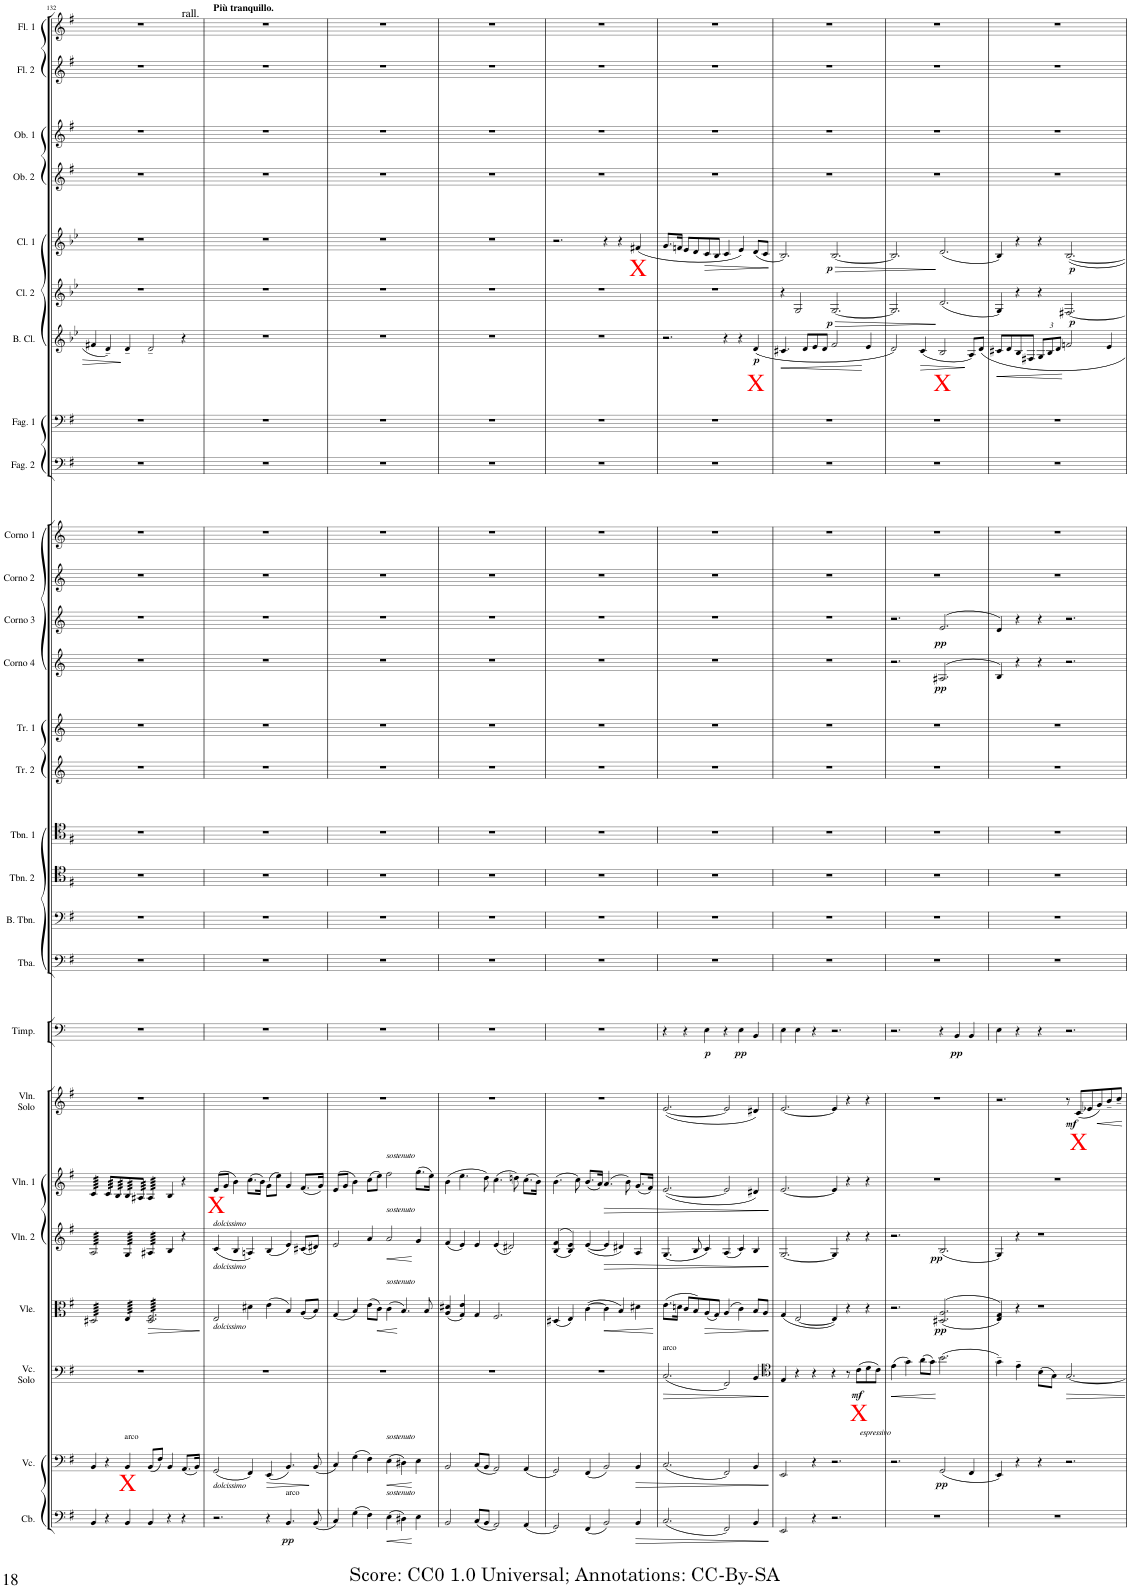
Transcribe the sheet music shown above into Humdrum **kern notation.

**kern	**dynam	**kern	**text	**dynam	**kern	**text	**dynam	**kern	**dynam	**kern	**dynam	**kern	**text	**dynam	**kern	**text	**dynam	**kern	**dynam	**kern	**kern	**kern	**kern	**kern	**kern	**kern	**dynam	**kern	**dynam	**kern	**kern	**kern	**kern	**kern	**text	**dynam	**kern	**dynam	**kern	**text	**dynam	**kern	**kern	**kern	**kern
*part27	*part27	*part26	*part26	*part26	*part25	*part25	*part25	*part24	*part24	*part23	*part23	*part22	*part22	*part22	*part21	*part21	*part21	*part20	*part20	*part19	*part18	*part17	*part16	*part15	*part14	*part13	*part13	*part12	*part12	*part11	*part10	*part9	*part8	*part7	*part7	*part7	*part6	*part6	*part5	*part5	*part5	*part4	*part3	*part2	*part1
*staff27	*staff27	*staff26	*staff26	*staff26	*staff25	*staff25	*staff25	*staff24	*staff24	*staff23	*staff23	*staff22	*staff22	*staff22	*staff21	*staff21	*staff21	*staff20	*staff20	*staff19	*staff18	*staff17	*staff16	*staff15	*staff14	*staff13	*staff13	*staff12	*staff12	*staff11	*staff10	*staff9	*staff8	*staff7	*staff7	*staff7	*staff6	*staff6	*staff5	*staff5	*staff5	*staff4	*staff3	*staff2	*staff1
*I"Contrabassi	*	*I"Violoncelli	*	*	*I"Violoncello Solo	*	*	*I"Viole	*	*I"Violini 2	*	*I"Violini 1	*	*	*I"Violino Solo	*	*	*I"Timpani	*	*I"Tuba	*I"Bass Trombone	*I"Trombone Tenore 2	*I"Trombone Tenore 1	*I"Tromba in F 2	*I"Tromba in F 1	*I"Corno in F 4	*	*I"Corno in F 3	*	*I"Corno in F 2	*I"Corno in F 1	*I"Fagotto 2	*I"Fagotto 1	*I"Bass Clarinetto in A	*	*	*I"Clarinetto in A 2	*	*I"Clarinetto in A 1	*	*	*I"Oboe 2	*I"Oboe 1	*I"Flauto 2	*I"Flauto 1
*I'Cb.	*	*I'Vc.	*	*	*I'Vc. Solo	*	*	*I'Vle.	*	*I'Vln. 2	*	*I'Vln. 1	*	*	*I'Vln. Solo	*	*	*I'Timp.	*	*I'Tba.	*I'B. Tbn.	*I'Tbn. 2	*I'Tbn. 1	*I'Tr. 2	*I'Tr. 1	*I'Corno 4	*	*I'Corno 3	*	*I'Corno 2	*I'Corno 1	*I'Fag. 2	*I'Fag. 1	*I'B. Cl.	*	*	*I'Cl. 2	*	*I'Cl. 1	*	*	*I'Ob. 2	*I'Ob. 1	*I'Fl. 2	*I'Fl. 1
!!LO:PB:g=z
*clefF4	*	*clefF4	*	*	*clefF4	*	*	*clefC3	*	*clefG2	*	*clefG2	*	*	*clefG2	*	*	*clefF4	*	*clefF4	*clefF4	*clefC4	*clefC4	*clefG2	*clefG2	*clefG2	*	*clefG2	*	*clefG2	*clefG2	*clefF4	*clefF4	*clefG2	*	*	*clefG2	*	*clefG2	*	*	*clefG2	*clefG2	*clefG2	*clefG2
*Trd7c12	*	*	*	*	*	*	*	*	*	*	*	*	*	*	*	*	*	*	*	*	*	*	*	*Trd-3c-5	*Trd-3c-5	*Trd4c7	*	*Trd4c7	*	*Trd4c7	*Trd4c7	*	*	*Trd9c15	*	*	*Trd2c3	*	*Trd2c3	*	*	*	*	*	*
*k[f#]	*	*k[f#]	*	*	*k[f#]	*	*	*k[f#]	*	*k[f#]	*	*k[f#]	*	*	*k[f#]	*	*	*k[]	*	*k[f#]	*k[f#]	*k[f#]	*k[f#]	*k[]	*k[]	*k[]	*	*k[]	*	*k[]	*k[]	*k[f#]	*k[f#]	*k[b-e-]	*	*	*k[b-e-]	*	*k[b-e-]	*	*	*k[f#]	*k[f#]	*k[f#]	*k[f#]
*M6/4	*	*M6/4	*	*	*M6/4	*	*	*M6/4	*	*M6/4	*	*M6/4	*	*	*M6/4	*	*	*M6/4	*	*M6/4	*M6/4	*M6/4	*M6/4	*M6/4	*M6/4	*M6/4	*	*M6/4	*	*M6/4	*M6/4	*M6/4	*M6/4	*M6/4	*	*	*M6/4	*	*M6/4	*	*	*M6/4	*M6/4	*M6/4	*M6/4
=132	=132	=132	=132	=132	=132	=132	=132	=132	=132	=132	=132	=132	=132	=132	=132	=132	=132	=132	=132	=132	=132	=132	=132	=132	=132	=132	=132	=132	=132	=132	=132	=132	=132	=132	=132	=132	=132	=132	=132	=132	=132	=132	=132	=132	=132
*	*	*	*	*	*	*	*	*tremolo	*	*	*	*	*	*	*	*	*	*	*	*	*	*	*	*	*	*	*	*	*	*	*	*	*	*	*	*	*	*	*	*	*	*	*	*	*
*	*	*	*	*	*	*	*	*	*	*tremolo	*	*	*	*	*	*	*	*	*	*	*	*	*	*	*	*	*	*	*	*	*	*	*	*	*	*	*	*	*	*	*	*	*	*	*
*	*	*	*	*	*	*	*	*	*	*	*	*tremolo	*	*	*	*	*	*	*	*	*	*	*	*	*	*	*	*	*	*	*	*	*	*	*	*	*	*	*	*	*	*	*	*	*
4BB/	.	4BB/	.	.	1.r	.	.	64D#X/LLLL	.	64A/LLLL	.	64c/LLLL	.	.	1.r	.	.	1.r	.	1.r	1.r	1.r	1.r	1.r	1.r	1.r	.	1.r	.	1.r	1.r	1.r	1.r	4f#X/	.	.	1.r	.	1.r	.	.	1.r	1.r	1.r	1.r
.	.	.	.	.	.	.	.	64D#X/	.	64A/	.	64c/	.	.	.	.	.	.	.	.	.	.	.	.	.	.	.	.	.	.	.	.	.	.	.	.	.	.	.	.	.	.	.	.	.
.	.	.	.	.	.	.	.	64D#X/	.	64A/	.	64c/	.	.	.	.	.	.	.	.	.	.	.	.	.	.	.	.	.	.	.	.	.	.	.	.	.	.	.	.	.	.	.	.	.
.	.	.	.	.	.	.	.	64D#X/	.	64A/	.	64c/	.	.	.	.	.	.	.	.	.	.	.	.	.	.	.	.	.	.	.	.	.	.	.	.	.	.	.	.	.	.	.	.	.
.	.	.	.	.	.	.	.	64D#X/	.	64A/	.	64c/	.	.	.	.	.	.	.	.	.	.	.	.	.	.	.	.	.	.	.	.	.	.	.	.	.	.	.	.	.	.	.	.	.
.	.	.	.	.	.	.	.	64D#X/	.	64A/	.	64c/	.	.	.	.	.	.	.	.	.	.	.	.	.	.	.	.	.	.	.	.	.	.	.	.	.	.	.	.	.	.	.	.	.
.	.	.	.	.	.	.	.	64D#X/	.	64A/	.	64c/	.	.	.	.	.	.	.	.	.	.	.	.	.	.	.	.	.	.	.	.	.	.	.	.	.	.	.	.	.	.	.	.	.
.	.	.	.	.	.	.	.	64D#X/	.	64A/	.	64c/	.	.	.	.	.	.	.	.	.	.	.	.	.	.	.	.	.	.	.	.	.	.	.	.	.	.	.	.	.	.	.	.	.
.	.	.	.	.	.	.	.	64D#X/	.	64A/	.	64c/	.	.	.	.	.	.	.	.	.	.	.	.	.	.	.	.	.	.	.	.	.	.	.	.	.	.	.	.	.	.	.	.	.
.	.	.	.	.	.	.	.	64D#X/	.	64A/	.	64c/	.	.	.	.	.	.	.	.	.	.	.	.	.	.	.	.	.	.	.	.	.	.	.	.	.	.	.	.	.	.	.	.	.
.	.	.	.	.	.	.	.	64D#X/	.	64A/	.	64c/	.	.	.	.	.	.	.	.	.	.	.	.	.	.	.	.	.	.	.	.	.	.	.	.	.	.	.	.	.	.	.	.	.
.	.	.	.	.	.	.	.	64D#X/	.	64A/	.	64c/	.	.	.	.	.	.	.	.	.	.	.	.	.	.	.	.	.	.	.	.	.	.	.	.	.	.	.	.	.	.	.	.	.
.	.	.	.	.	.	.	.	64D#X/	.	64A/	.	64c/	.	.	.	.	.	.	.	.	.	.	.	.	.	.	.	.	.	.	.	.	.	.	.	.	.	.	.	.	.	.	.	.	.
.	.	.	.	.	.	.	.	64D#X/	.	64A/	.	64c/	.	.	.	.	.	.	.	.	.	.	.	.	.	.	.	.	.	.	.	.	.	.	.	.	.	.	.	.	.	.	.	.	.
.	.	.	.	.	.	.	.	64D#X/	.	64A/	.	64c/	.	.	.	.	.	.	.	.	.	.	.	.	.	.	.	.	.	.	.	.	.	.	.	.	.	.	.	.	.	.	.	.	.
.	.	.	.	.	.	.	.	64D#X/	.	64A/	.	64c/JJJJ	.	.	.	.	.	.	.	.	.	.	.	.	.	.	.	.	.	.	.	.	.	.	.	.	.	.	.	.	.	.	.	.	.
4r	.	4r	.	.	.	.	.	64D#X/	.	64A/	.	64c/LLLL	.	.	.	.	.	.	.	.	.	.	.	.	.	.	.	.	.	.	.	.	.	4d~/	.	.	.	.	.	.	.	.	.	.	.
.	.	.	.	.	.	.	.	64D#X/	.	64A/	.	64c/	.	.	.	.	.	.	.	.	.	.	.	.	.	.	.	.	.	.	.	.	.	.	.	.	.	.	.	.	.	.	.	.	.
.	.	.	.	.	.	.	.	64D#X/	.	64A/	.	64c/	.	.	.	.	.	.	.	.	.	.	.	.	.	.	.	.	.	.	.	.	.	.	.	.	.	.	.	.	.	.	.	.	.
.	.	.	.	.	.	.	.	64D#X/	.	64A/	.	64c/	.	.	.	.	.	.	.	.	.	.	.	.	.	.	.	.	.	.	.	.	.	.	.	.	.	.	.	.	.	.	.	.	.
.	.	.	.	.	.	.	.	64D#X/	.	64A/	.	64c/	.	.	.	.	.	.	.	.	.	.	.	.	.	.	.	.	.	.	.	.	.	.	.	.	.	.	.	.	.	.	.	.	.
.	.	.	.	.	.	.	.	64D#X/	.	64A/	.	64c/	.	.	.	.	.	.	.	.	.	.	.	.	.	.	.	.	.	.	.	.	.	.	.	.	.	.	.	.	.	.	.	.	.
.	.	.	.	.	.	.	.	64D#X/	.	64A/	.	64c/	.	.	.	.	.	.	.	.	.	.	.	.	.	.	.	.	.	.	.	.	.	.	.	.	.	.	.	.	.	.	.	.	.
.	.	.	.	.	.	.	.	64D#X/	.	64A/	.	64c/	.	.	.	.	.	.	.	.	.	.	.	.	.	.	.	.	.	.	.	.	.	.	.	.	.	.	.	.	.	.	.	.	.
.	.	.	.	.	.	.	.	64D#X/	.	64A/	.	64B/	.	.	.	.	.	.	.	.	.	.	.	.	.	.	.	.	.	.	.	.	.	.	.	.	.	.	.	.	.	.	.	.	.
.	.	.	.	.	.	.	.	64D#X/	.	64A/	.	64B/	.	.	.	.	.	.	.	.	.	.	.	.	.	.	.	.	.	.	.	.	.	.	.	.	.	.	.	.	.	.	.	.	.
.	.	.	.	.	.	.	.	64D#X/	.	64A/	.	64B/	.	.	.	.	.	.	.	.	.	.	.	.	.	.	.	.	.	.	.	.	.	.	.	.	.	.	.	.	.	.	.	.	.
.	.	.	.	.	.	.	.	64D#X/	.	64A/	.	64B/	.	.	.	.	.	.	.	.	.	.	.	.	.	.	.	.	.	.	.	.	.	.	.	.	.	.	.	.	.	.	.	.	.
.	.	.	.	.	.	.	.	64D#X/	.	64A/	.	64B/	.	.	.	.	.	.	.	.	.	.	.	.	.	.	.	.	.	.	.	.	.	.	.	.	.	.	.	.	.	.	.	.	.
.	.	.	.	.	.	.	.	64D#X/	.	64A/	.	64B/	.	.	.	.	.	.	.	.	.	.	.	.	.	.	.	.	.	.	.	.	.	.	.	.	.	.	.	.	.	.	.	.	.
.	.	.	.	.	.	.	.	64D#X/	.	64A/	.	64B/	.	.	.	.	.	.	.	.	.	.	.	.	.	.	.	.	.	.	.	.	.	.	.	.	.	.	.	.	.	.	.	.	.
.	.	.	.	.	.	.	.	64D#X/JJJJ	.	64A/JJJJ	.	64B/	.	.	.	.	.	.	.	.	.	.	.	.	.	.	.	.	.	.	.	.	.	.	.	.	.	.	.	.	.	.	.	.	.
!	!	!LO:TX:a:t=arco	!	!	!	!	!	!	!	!	!	!	!	!	!	!	!	!	!	!	!	!	!	!	!	!	!	!	!	!	!	!	!	!	!	!	!	!	!	!	!	!	!	!	!
!	!	!	!LO:LY:b:color=#FF0000	!	!	!	!	!	!	!	!	!	!	!	!	!	!	!	!	!	!	!	!	!	!	!	!	!	!	!	!	!	!	!	!	!	!	!	!	!	!	!	!	!	!
4BB/	.	4BB/	X	.	.	.	.	64E/LLLL	.	64G/LLLL	.	64B/	.	.	.	.	.	.	.	.	.	.	.	.	.	.	.	.	.	.	.	.	.	4d~/	.	.	.	.	.	.	.	.	.	.	.
.	.	.	.	.	.	.	.	64E/	.	64G/	.	64B/	.	.	.	.	.	.	.	.	.	.	.	.	.	.	.	.	.	.	.	.	.	.	.	.	.	.	.	.	.	.	.	.	.
.	.	.	.	.	.	.	.	64E/	.	64G/	.	64B/	.	.	.	.	.	.	.	.	.	.	.	.	.	.	.	.	.	.	.	.	.	.	.	.	.	.	.	.	.	.	.	.	.
.	.	.	.	.	.	.	.	64E/	.	64G/	.	64B/	.	.	.	.	.	.	.	.	.	.	.	.	.	.	.	.	.	.	.	.	.	.	.	.	.	.	.	.	.	.	.	.	.
.	.	.	.	.	.	.	.	64E/	.	64G/	.	64B/	.	.	.	.	.	.	.	.	.	.	.	.	.	.	.	.	.	.	.	.	.	.	.	.	.	.	.	.	.	.	.	.	.
.	.	.	.	.	.	.	.	64E/	.	64G/	.	64B/	.	.	.	.	.	.	.	.	.	.	.	.	.	.	.	.	.	.	.	.	.	.	.	.	.	.	.	.	.	.	.	.	.
.	.	.	.	.	.	.	.	64E/	.	64G/	.	64B/	.	.	.	.	.	.	.	.	.	.	.	.	.	.	.	.	.	.	.	.	.	.	.	.	.	.	.	.	.	.	.	.	.
.	.	.	.	.	.	.	.	64E/	.	64G/	.	64B/	.	.	.	.	.	.	.	.	.	.	.	.	.	.	.	.	.	.	.	.	.	.	.	.	.	.	.	.	.	.	.	.	.
.	.	.	.	.	.	.	.	64E/	.	64G/	.	64A#X/	.	.	.	.	.	.	.	.	.	.	.	.	.	.	.	.	.	.	.	.	.	.	.	.	.	.	.	.	.	.	.	.	.
.	.	.	.	.	.	.	.	64E/	.	64G/	.	64A#X/	.	.	.	.	.	.	.	.	.	.	.	.	.	.	.	.	.	.	.	.	.	.	.	.	.	.	.	.	.	.	.	.	.
.	.	.	.	.	.	.	.	64E/	.	64G/	.	64A#X/	.	.	.	.	.	.	.	.	.	.	.	.	.	.	.	.	.	.	.	.	.	.	.	.	.	.	.	.	.	.	.	.	.
.	.	.	.	.	.	.	.	64E/	.	64G/	.	64A#X/	.	.	.	.	.	.	.	.	.	.	.	.	.	.	.	.	.	.	.	.	.	.	.	.	.	.	.	.	.	.	.	.	.
.	.	.	.	.	.	.	.	64E/	.	64G/	.	64A#X/	.	.	.	.	.	.	.	.	.	.	.	.	.	.	.	.	.	.	.	.	.	.	.	.	.	.	.	.	.	.	.	.	.
.	.	.	.	.	.	.	.	64E/	.	64G/	.	64A#X/	.	.	.	.	.	.	.	.	.	.	.	.	.	.	.	.	.	.	.	.	.	.	.	.	.	.	.	.	.	.	.	.	.
.	.	.	.	.	.	.	.	64E/	.	64G/	.	64A#X/	.	.	.	.	.	.	.	.	.	.	.	.	.	.	.	.	.	.	.	.	.	.	.	.	.	.	.	.	.	.	.	.	.
.	.	.	.	.	.	.	.	64E/JJJJ	.	64G/JJJJ	.	64A#X/JJJJ	.	.	.	.	.	.	.	.	.	.	.	.	.	.	.	.	.	.	.	.	.	.	.	.	.	.	.	.	.	.	.	.	.
!	!	!	!	!	!	!	!	!	!LO:HP:b	!	!	!	!	!	!	!	!	!	!	!	!	!	!	!	!	!	!	!	!	!	!	!	!	!	!	!	!	!	!	!	!	!	!	!	!
4BB/	.	(8BB/L	.	.	.	.	.	64D#/ 64F#/LLLL	>	64A#X/LLLL	.	64A#/LLLL	.	.	.	.	.	.	.	.	.	.	.	.	.	.	.	.	.	.	.	.	.	2d~/	.	.	.	.	.	.	.	.	.	.	.
.	.	.	.	.	.	.	.	64D#/ 64F#/	.	64A#X/	.	64A#/	.	.	.	.	.	.	.	.	.	.	.	.	.	.	.	.	.	.	.	.	.	.	.	.	.	.	.	.	.	.	.	.	.
.	.	.	.	.	.	.	.	64D#/ 64F#/	.	64A#X/	.	64A#/	.	.	.	.	.	.	.	.	.	.	.	.	.	.	.	.	.	.	.	.	.	.	.	.	.	.	.	.	.	.	.	.	.
.	.	.	.	.	.	.	.	64D#/ 64F#/	.	64A#X/	.	64A#/	.	.	.	.	.	.	.	.	.	.	.	.	.	.	.	.	.	.	.	.	.	.	.	.	.	.	.	.	.	.	.	.	.
.	.	.	.	.	.	.	.	64D#/ 64F#/	.	64A#X/	.	64A#/	.	.	.	.	.	.	.	.	.	.	.	.	.	.	.	.	.	.	.	.	.	.	.	.	.	.	.	.	.	.	.	.	.
.	.	.	.	.	.	.	.	64D#/ 64F#/	.	64A#X/	.	64A#/	.	.	.	.	.	.	.	.	.	.	.	.	.	.	.	.	.	.	.	.	.	.	.	.	.	.	.	.	.	.	.	.	.
.	.	.	.	.	.	.	.	64D#/ 64F#/	.	64A#X/	.	64A#/	.	.	.	.	.	.	.	.	.	.	.	.	.	.	.	.	.	.	.	.	.	.	.	.	.	.	.	.	.	.	.	.	.
.	.	.	.	.	.	.	.	64D#/ 64F#/	.	64A#X/	.	64A#/	.	.	.	.	.	.	.	.	.	.	.	.	.	.	.	.	.	.	.	.	.	.	.	.	.	.	.	.	.	.	.	.	.
.	.	8F#/J)	.	.	.	.	.	64D#/ 64F#/	.	64A#X/	.	64A#/	.	.	.	.	.	.	.	.	.	.	.	.	.	.	.	.	.	.	.	.	.	.	.	.	.	.	.	.	.	.	.	.	.
.	.	.	.	.	.	.	.	64D#/ 64F#/	.	64A#X/	.	64A#/	.	.	.	.	.	.	.	.	.	.	.	.	.	.	.	.	.	.	.	.	.	.	.	.	.	.	.	.	.	.	.	.	.
.	.	.	.	.	.	.	.	64D#/ 64F#/	.	64A#X/	.	64A#/	.	.	.	.	.	.	.	.	.	.	.	.	.	.	.	.	.	.	.	.	.	.	.	.	.	.	.	.	.	.	.	.	.
.	.	.	.	.	.	.	.	64D#/ 64F#/	.	64A#X/	.	64A#/	.	.	.	.	.	.	.	.	.	.	.	.	.	.	.	.	.	.	.	.	.	.	.	.	.	.	.	.	.	.	.	.	.
.	.	.	.	.	.	.	.	64D#/ 64F#/	.	64A#X/	.	64A#/	.	.	.	.	.	.	.	.	.	.	.	.	.	.	.	.	.	.	.	.	.	.	.	.	.	.	.	.	.	.	.	.	.
.	.	.	.	.	.	.	.	64D#/ 64F#/	.	64A#X/	.	64A#/	.	.	.	.	.	.	.	.	.	.	.	.	.	.	.	.	.	.	.	.	.	.	.	.	.	.	.	.	.	.	.	.	.
.	.	.	.	.	.	.	.	64D#/ 64F#/	.	64A#X/	.	64A#/	.	.	.	.	.	.	.	.	.	.	.	.	.	.	.	.	.	.	.	.	.	.	.	.	.	.	.	.	.	.	.	.	.
.	.	.	.	.	.	.	.	64D#/ 64F#/	.	64A#X/JJJJ	.	64A#/JJJJ	.	.	.	.	.	.	.	.	.	.	.	.	.	.	.	.	.	.	.	.	.	.	.	.	.	.	.	.	.	.	.	.	.
*	*	*	*	*	*	*	*	*	*	*	*	*Xtremolo	*	*	*	*	*	*	*	*	*	*	*	*	*	*	*	*	*	*	*	*	*	*	*	*	*	*	*	*	*	*	*	*	*
*	*	*	*	*	*	*	*	*	*	*Xtremolo	*	*	*	*	*	*	*	*	*	*	*	*	*	*	*	*	*	*	*	*	*	*	*	*	*	*	*	*	*	*	*	*	*	*	*
4r	.	4BB/	.	.	.	.	.	64D#/ 64F#/	.	4B/	.	4B/	.	.	.	.	.	.	.	.	.	.	.	.	.	.	.	.	.	.	.	.	.	.	.	.	.	.	.	.	.	.	.	.	.
.	.	.	.	.	.	.	.	64D#/ 64F#/	.	.	.	.	.	.	.	.	.	.	.	.	.	.	.	.	.	.	.	.	.	.	.	.	.	.	.	.	.	.	.	.	.	.	.	.	.
.	.	.	.	.	.	.	.	64D#/ 64F#/	.	.	.	.	.	.	.	.	.	.	.	.	.	.	.	.	.	.	.	.	.	.	.	.	.	.	.	.	.	.	.	.	.	.	.	.	.
.	.	.	.	.	.	.	.	64D#/ 64F#/	.	.	.	.	.	.	.	.	.	.	.	.	.	.	.	.	.	.	.	.	.	.	.	.	.	.	.	.	.	.	.	.	.	.	.	.	.
.	.	.	.	.	.	.	.	64D#/ 64F#/	.	.	.	.	.	.	.	.	.	.	.	.	.	.	.	.	.	.	.	.	.	.	.	.	.	.	.	.	.	.	.	.	.	.	.	.	.
.	.	.	.	.	.	.	.	64D#/ 64F#/	.	.	.	.	.	.	.	.	.	.	.	.	.	.	.	.	.	.	.	.	.	.	.	.	.	.	.	.	.	.	.	.	.	.	.	.	.
.	.	.	.	.	.	.	.	64D#/ 64F#/	.	.	.	.	.	.	.	.	.	.	.	.	.	.	.	.	.	.	.	.	.	.	.	.	.	.	.	.	.	.	.	.	.	.	.	.	.
.	.	.	.	.	.	.	.	64D#/ 64F#/	.	.	.	.	.	.	.	.	.	.	.	.	.	.	.	.	.	.	.	.	.	.	.	.	.	.	.	.	.	.	.	.	.	.	.	.	.
.	.	.	.	.	.	.	.	64D#/ 64F#/	.	.	.	.	.	.	.	.	.	.	.	.	.	.	.	.	.	.	.	.	.	.	.	.	.	.	.	.	.	.	.	.	.	.	.	.	.
.	.	.	.	.	.	.	.	64D#/ 64F#/	.	.	.	.	.	.	.	.	.	.	.	.	.	.	.	.	.	.	.	.	.	.	.	.	.	.	.	.	.	.	.	.	.	.	.	.	.
.	.	.	.	.	.	.	.	64D#/ 64F#/	.	.	.	.	.	.	.	.	.	.	.	.	.	.	.	.	.	.	.	.	.	.	.	.	.	.	.	.	.	.	.	.	.	.	.	.	.
.	.	.	.	.	.	.	.	64D#/ 64F#/	.	.	.	.	.	.	.	.	.	.	.	.	.	.	.	.	.	.	.	.	.	.	.	.	.	.	.	.	.	.	.	.	.	.	.	.	.
.	.	.	.	.	.	.	.	64D#/ 64F#/	.	.	.	.	.	.	.	.	.	.	.	.	.	.	.	.	.	.	.	.	.	.	.	.	.	.	.	.	.	.	.	.	.	.	.	.	.
.	.	.	.	.	.	.	.	64D#/ 64F#/	.	.	.	.	.	.	.	.	.	.	.	.	.	.	.	.	.	.	.	.	.	.	.	.	.	.	.	.	.	.	.	.	.	.	.	.	.
.	.	.	.	.	.	.	.	64D#/ 64F#/	.	.	.	.	.	.	.	.	.	.	.	.	.	.	.	.	.	.	.	.	.	.	.	.	.	.	.	.	.	.	.	.	.	.	.	.	.
.	.	.	.	.	.	.	.	64D#/ 64F#/	.	.	.	.	.	.	.	.	.	.	.	.	.	.	.	.	.	.	.	.	.	.	.	.	.	.	.	.	.	.	.	.	.	.	.	.	.
4r	.	(8.AA/L	.	.	.	.	.	64D#/ 64F#/	.	4r	.	4r	.	.	.	.	.	.	.	.	.	.	.	.	.	.	.	.	.	.	.	.	.	4r	.	.	.	.	.	.	.	.	.	.	.
.	.	.	.	.	.	.	.	64D#/ 64F#/	.	.	.	.	.	.	.	.	.	.	.	.	.	.	.	.	.	.	.	.	.	.	.	.	.	.	.	.	.	.	.	.	.	.	.	.	.
.	.	.	.	.	.	.	.	64D#/ 64F#/	.	.	.	.	.	.	.	.	.	.	.	.	.	.	.	.	.	.	.	.	.	.	.	.	.	.	.	.	.	.	.	.	.	.	.	.	.
.	.	.	.	.	.	.	.	64D#/ 64F#/	.	.	.	.	.	.	.	.	.	.	.	.	.	.	.	.	.	.	.	.	.	.	.	.	.	.	.	.	.	.	.	.	.	.	.	.	.
.	.	.	.	.	.	.	.	64D#/ 64F#/	.	.	.	.	.	.	.	.	.	.	.	.	.	.	.	.	.	.	.	.	.	.	.	.	.	.	.	.	.	.	.	.	.	.	.	.	.
.	.	.	.	.	.	.	.	64D#/ 64F#/	.	.	.	.	.	.	.	.	.	.	.	.	.	.	.	.	.	.	.	.	.	.	.	.	.	.	.	.	.	.	.	.	.	.	.	.	.
.	.	.	.	.	.	.	.	64D#/ 64F#/	.	.	.	.	.	.	.	.	.	.	.	.	.	.	.	.	.	.	.	.	.	.	.	.	.	.	.	.	.	.	.	.	.	.	.	.	.
.	.	.	.	.	.	.	.	64D#/ 64F#/	.	.	.	.	.	.	.	.	.	.	.	.	.	.	.	.	.	.	.	.	.	.	.	.	.	.	.	.	.	.	.	.	.	.	.	.	.
.	.	.	.	.	.	.	.	64D#/ 64F#/	.	.	.	.	.	.	.	.	.	.	.	.	.	.	.	.	.	.	.	.	.	.	.	.	.	.	.	.	.	.	.	.	.	.	.	.	.
.	.	.	.	.	.	.	.	64D#/ 64F#/	.	.	.	.	.	.	.	.	.	.	.	.	.	.	.	.	.	.	.	.	.	.	.	.	.	.	.	.	.	.	.	.	.	.	.	.	.
.	.	.	.	.	.	.	.	64D#/ 64F#/	.	.	.	.	.	.	.	.	.	.	.	.	.	.	.	.	.	.	.	.	.	.	.	.	.	.	.	.	.	.	.	.	.	.	.	.	.
.	.	.	.	.	.	.	.	64D#/ 64F#/	.	.	.	.	.	.	.	.	.	.	.	.	.	.	.	.	.	.	.	.	.	.	.	.	.	.	.	.	.	.	.	.	.	.	.	.	.
.	.	16BB/Jk)	.	.	.	.	.	64D#/ 64F#/	.	.	.	.	.	.	.	.	.	.	.	.	.	.	.	.	.	.	.	.	.	.	.	.	.	.	.	.	.	.	.	.	.	.	.	.	.
.	.	.	.	.	.	.	.	64D#/ 64F#/	.	.	.	.	.	.	.	.	.	.	.	.	.	.	.	.	.	.	.	.	.	.	.	.	.	.	.	.	.	.	.	.	.	.	.	.	.
.	.	.	.	.	.	.	.	64D#/ 64F#/	.	.	.	.	.	.	.	.	.	.	.	.	.	.	.	.	.	.	.	.	.	.	.	.	.	.	.	.	.	.	.	.	.	.	.	.	.
.	.	.	.	.	.	.	.	64D#/ 64F#/JJJJ	.	.	.	.	.	.	.	.	.	.	.	.	.	.	.	.	.	.	.	.	.	.	.	.	.	.	.	.	.	.	.	.	.	.	.	.	.
*	*	*	*	*	*	*	*	*Xtremolo	*	*	*	*	*	*	*	*	*	*	*	*	*	*	*	*	*	*	*	*	*	*	*	*	*	*	*	*	*	*	*	*	*	*	*	*	*
.	.	.	.	.	.	.	.	.	]	.	.	.	.	.	.	.	.	.	.	.	.	.	.	.	.	.	.	.	.	.	.	.	.	.	.	.	.	.	.	.	.	.	.	.	.
=133	=133	=133	=133	=133	=133	=133	=133	=133	=133	=133	=133	=133	=133	=133	=133	=133	=133	=133	=133	=133	=133	=133	=133	=133	=133	=133	=133	=133	=133	=133	=133	=133	=133	=133	=133	=133	=133	=133	=133	=133	=133	=133	=133	=133	=133
!	!	!	!	!	!	!	!	!	!	!	!	!LO:TX:b:i:t=dolcissimo	!	!	!	!	!	!	!	!	!	!	!	!	!	!	!	!	!	!	!	!	!	!	!	!	!	!	!	!	!	!	!	!	!
!	!	!	!	!	!	!	!	!	!	!LO:TX:b:i:t=dolcissimo	!	!	!	!	!	!	!	!	!	!	!	!	!	!	!	!	!	!	!	!	!	!	!	!	!	!	!	!	!	!	!	!	!	!	!
!	!	!	!	!	!	!	!	!LO:TX:b:i:t=dolcissimo	!	!	!	!	!	!	!	!	!	!	!	!	!	!	!	!	!	!	!	!	!	!	!	!	!	!	!	!	!	!	!	!	!	!	!	!	!
!	!	!LO:TX:b:i:t=dolcissimo	!	!	!	!	!	!	!	!	!	!	!	!	!	!	!	!	!	!	!	!	!	!	!	!	!	!	!	!	!	!	!	!	!	!	!	!	!	!	!	!	!	!	!
!	!	!	!	!	!	!	!	!	!	!	!	!	!LO:LY:b:color=#FF0000	!	!	!	!	!	!	!	!	!	!	!	!	!	!	!	!	!	!	!	!	!	!	!	!	!	!	!	!	!	!	!	!
2.r	.	(2GG/	.	.	1.r	.	.	2E/	.	(4c/	.	(8e/L	X	.	1.r	.	.	1.r	.	1.r	1.r	1.r	1.r	1.r	1.r	1.r	.	1.r	.	1.r	1.r	1.r	1.r	1.r	.	.	1.r	.	1.r	.	.	1.r	1.r	1.r	1.r
.	.	.	.	.	.	.	.	.	.	.	.	8g/J	.	.	.	.	.	.	.	.	.	.	.	.	.	.	.	.	.	.	.	.	.	.	.	.	.	.	.	.	.	.	.	.	.
.	.	.	.	.	.	.	.	.	.	4B/	.	4b\)	.	.	.	.	.	.	.	.	.	.	.	.	.	.	.	.	.	.	.	.	.	.	.	.	.	.	.	.	.	.	.	.	.
.	.	4FF#/)	.	.	.	.	.	4d#X\	.	4An/)	.	(8.cc\L	.	.	.	.	.	.	.	.	.	.	.	.	.	.	.	.	.	.	.	.	.	.	.	.	.	.	.	.	.	.	.	.	.
.	.	.	.	.	.	.	.	.	.	.	.	16b\Jk)	.	.	.	.	.	.	.	.	.	.	.	.	.	.	.	.	.	.	.	.	.	.	.	.	.	.	.	.	.	.	.	.	.
!	!	!	!	!LO:HP:b	!	!	!	!	!	!	!	!	!	!	!	!	!	!	!	!	!	!	!	!	!	!	!	!	!	!	!	!	!	!	!	!	!	!	!	!	!	!	!	!	!
4r	.	(4EE/	.	>	.	.	.	(4e\	.	(4B/	.	(8g\L	.	.	.	.	.	.	.	.	.	.	.	.	.	.	.	.	.	.	.	.	.	.	.	.	.	.	.	.	.	.	.	.	.
.	.	.	.	.	.	.	.	.	.	.	.	8ee\J)	.	.	.	.	.	.	.	.	.	.	.	.	.	.	.	.	.	.	.	.	.	.	.	.	.	.	.	.	.	.	.	.	.
!LO:TX:a:t=arco	!	!	!	!	!	!	!	!	!	!	!	!	!	!	!	!	!	!	!	!	!	!	!	!	!	!	!	!	!	!	!	!	!	!	!	!	!	!	!	!	!	!	!	!	!
!	!LO:DY:b	!	!	!	!	!	!	!	!	!	!	!	!	!	!	!	!	!	!	!	!	!	!	!	!	!	!	!	!	!	!	!	!	!	!	!	!	!	!	!	!	!	!	!	!
4.BB/	pp	4.BB/)	.	.	.	.	.	4B/)	.	4e/)	.	4g/	.	.	.	.	.	.	.	.	.	.	.	.	.	.	.	.	.	.	.	.	.	.	.	.	.	.	.	.	.	.	.	.	.
.	.	.	.	.	.	.	.	(8A/L	.	(8c#X/L	.	(8.f#/L	.	.	.	.	.	.	.	.	.	.	.	.	.	.	.	.	.	.	.	.	.	.	.	.	.	.	.	.	.	.	.	.	.
(8BB/	.	(8BB/	.	]	.	.	.	8B/J)	.	8d#X/J)	.	.	.	.	.	.	.	.	.	.	.	.	.	.	.	.	.	.	.	.	.	.	.	.	.	.	.	.	.	.	.	.	.	.	.
.	.	.	.	.	.	.	.	.	.	.	.	16g/Jk)	.	.	.	.	.	.	.	.	.	.	.	.	.	.	.	.	.	.	.	.	.	.	.	.	.	.	.	.	.	.	.	.	.
=134	=134	=134	=134	=134	=134	=134	=134	=134	=134	=134	=134	=134	=134	=134	=134	=134	=134	=134	=134	=134	=134	=134	=134	=134	=134	=134	=134	=134	=134	=134	=134	=134	=134	=134	=134	=134	=134	=134	=134	=134	=134	=134	=134	=134	=134
4C/)	.	4C/)	.	.	1.r	.	.	(4G/	.	2e/	.	(8e/L	.	.	1.r	.	.	1.r	.	1.r	1.r	1.r	1.r	1.r	1.r	1.r	.	1.r	.	1.r	1.r	1.r	1.r	1.r	.	.	1.r	.	1.r	.	.	1.r	1.r	1.r	1.r
.	.	.	.	.	.	.	.	.	.	.	.	8g/J	.	.	.	.	.	.	.	.	.	.	.	.	.	.	.	.	.	.	.	.	.	.	.	.	.	.	.	.	.	.	.	.	.
(4G\	.	(4G\	.	.	.	.	.	4B/)	.	.	.	4b\)	.	.	.	.	.	.	.	.	.	.	.	.	.	.	.	.	.	.	.	.	.	.	.	.	.	.	.	.	.	.	.	.	.
4F#\)	.	4F#\)	.	.	.	.	.	(8e\L	.	4a/	.	(8cc\L	.	.	.	.	.	.	.	.	.	.	.	.	.	.	.	.	.	.	.	.	.	.	.	.	.	.	.	.	.	.	.	.	.
!	!	!	!	!	!	!	!	!	!LO:HP:b	!	!	!	!	!	!	!	!	!	!	!	!	!	!	!	!	!	!	!	!	!	!	!	!	!	!	!	!	!	!	!	!	!	!	!	!
.	.	.	.	.	.	.	.	8c\J)	<	.	.	8ee\J)	.	.	.	.	.	.	.	.	.	.	.	.	.	.	.	.	.	.	.	.	.	.	.	.	.	.	.	.	.	.	.	.	.
!	!	!	!	!	!	!	!	!	!	!	!	!LO:TX:a:i:t=sostenuto	!	!	!	!	!	!	!	!	!	!	!	!	!	!	!	!	!	!	!	!	!	!	!	!	!	!	!	!	!	!	!	!	!
!	!	!	!	!	!	!	!	!	!	!LO:TX:a:i:t=sostenuto	!	!	!	!	!	!	!	!	!	!	!	!	!	!	!	!	!	!	!	!	!	!	!	!	!	!	!	!	!	!	!	!	!	!	!
!	!	!	!	!	!	!	!	!LO:TX:a:i:t=sostenuto	!	!	!	!	!	!	!	!	!	!	!	!	!	!	!	!	!	!	!	!	!	!	!	!	!	!	!	!	!	!	!	!	!	!	!	!	!
!	!	!LO:TX:a:i:t=sostenuto	!	!	!	!	!	!	!	!	!	!	!	!	!	!	!	!	!	!	!	!	!	!	!	!	!	!	!	!	!	!	!	!	!	!	!	!	!	!	!	!	!	!	!
!LO:TX:a:i:t=sostenuto	!	!	!	!	!	!	!	!	!	!	!	!	!	!	!	!	!	!	!	!	!	!	!	!	!	!	!	!	!	!	!	!	!	!	!	!	!	!	!	!	!	!	!	!	!
!	!LO:HP:b	!	!	!LO:HP:b	!	!	!	!	!	!	!LO:HP:b	!	!	!	!	!	!	!	!	!	!	!	!	!	!	!	!	!	!	!	!	!	!	!	!	!	!	!	!	!	!	!	!	!	!
(4E\	<	(4E\	.	<	.	.	.	(4c\	.	2a/	<	2ff#\	.	.	.	.	.	.	.	.	.	.	.	.	.	.	.	.	.	.	.	.	.	.	.	.	.	.	.	.	.	.	.	.	.
4D#X\)	.	4D#X\)	.	.	.	.	.	4.B/)	[	.	.	.	.	.	.	.	.	.	.	.	.	.	.	.	.	.	.	.	.	.	.	.	.	.	.	.	.	.	.	.	.	.	.	.	.
4E\	[	4E\	.	[	.	.	.	.	.	4g/	[	(8.gg\L	.	.	.	.	.	.	.	.	.	.	.	.	.	.	.	.	.	.	.	.	.	.	.	.	.	.	.	.	.	.	.	.	.
.	.	.	.	.	.	.	.	8B/	.	.	.	.	.	.	.	.	.	.	.	.	.	.	.	.	.	.	.	.	.	.	.	.	.	.	.	.	.	.	.	.	.	.	.	.	.
.	.	.	.	.	.	.	.	.	.	.	.	16ee\Jk)	.	.	.	.	.	.	.	.	.	.	.	.	.	.	.	.	.	.	.	.	.	.	.	.	.	.	.	.	.	.	.	.	.
=135	=135	=135	=135	=135	=135	=135	=135	=135	=135	=135	=135	=135	=135	=135	=135	=135	=135	=135	=135	=135	=135	=135	=135	=135	=135	=135	=135	=135	=135	=135	=135	=135	=135	=135	=135	=135	=135	=135	=135	=135	=135	=135	=135	=135	=135
2BB/	.	2BB/	.	.	1.r	.	.	(4A/ 4d#X/	.	(4f#/	.	(4b\	.	.	1.r	.	.	1.r	.	1.r	1.r	1.r	1.r	1.r	1.r	1.r	.	1.r	.	1.r	1.r	1.r	1.r	1.r	.	.	1.r	.	1.r	.	.	1.r	1.r	1.r	1.r
.	.	.	.	.	.	.	.	4G/ 4e/)	.	4e/)	.	4.ee\	.	.	.	.	.	.	.	.	.	.	.	.	.	.	.	.	.	.	.	.	.	.	.	.	.	.	.	.	.	.	.	.	.
(8C/L	.	(8C/L	.	.	.	.	.	4G/	.	4e/	.	.	.	.	.	.	.	.	.	.	.	.	.	.	.	.	.	.	.	.	.	.	.	.	.	.	.	.	.	.	.	.	.	.	.
8BB/J	.	8BB/J	.	.	.	.	.	.	.	.	.	8dd\)	.	.	.	.	.	.	.	.	.	.	.	.	.	.	.	.	.	.	.	.	.	.	.	.	.	.	.	.	.	.	.	.	.
2AA/)	.	2AA/)	.	.	.	.	.	2.F#/	.	(4e/	.	(4.cc\	.	.	.	.	.	.	.	.	.	.	.	.	.	.	.	.	.	.	.	.	.	.	.	.	.	.	.	.	.	.	.	.	.
.	.	.	.	.	.	.	.	.	.	2d#X/)	.	.	.	.	.	.	.	.	.	.	.	.	.	.	.	.	.	.	.	.	.	.	.	.	.	.	.	.	.	.	.	.	.	.	.
.	.	.	.	.	.	.	.	.	.	.	.	8ddn\)	.	.	.	.	.	.	.	.	.	.	.	.	.	.	.	.	.	.	.	.	.	.	.	.	.	.	.	.	.	.	.	.	.
(4AA/	.	(4AA/	.	.	.	.	.	.	.	.	.	(8.cc\L	.	.	.	.	.	.	.	.	.	.	.	.	.	.	.	.	.	.	.	.	.	.	.	.	.	.	.	.	.	.	.	.	.
.	.	.	.	.	.	.	.	.	.	.	.	16b\Jk)	.	.	.	.	.	.	.	.	.	.	.	.	.	.	.	.	.	.	.	.	.	.	.	.	.	.	.	.	.	.	.	.	.
=136	=136	=136	=136	=136	=136	=136	=136	=136	=136	=136	=136	=136	=136	=136	=136	=136	=136	=136	=136	=136	=136	=136	=136	=136	=136	=136	=136	=136	=136	=136	=136	=136	=136	=136	=136	=136	=136	=136	=136	=136	=136	=136	=136	=136	=136
2GG/)	.	2GG/)	.	.	1.r	.	.	(4D#X/	.	(>(4B/ 4f#/	.	(4.b\	.	.	1.r	.	.	1.r	.	1.r	1.r	1.r	1.r	1.r	1.r	1.r	.	1.r	.	1.r	1.r	1.r	1.r	1.r	.	.	1.r	.	2.r	.	.	1.r	1.r	1.r	1.r
.	.	.	.	.	.	.	.	4E/)	.	4B/ 4e/))	.	.	.	.	.	.	.	.	.	.	.	.	.	.	.	.	.	.	.	.	.	.	.	.	.	.	.	.	.	.	.	.	.	.	.
.	.	.	.	.	.	.	.	.	.	.	.	8cc\)	.	.	.	.	.	.	.	.	.	.	.	.	.	.	.	.	.	.	.	.	.	.	.	.	.	.	.	.	.	.	.	.	.
(4FF#/	.	(4FF#/	.	.	.	.	.	([4c\	.	([4e/	.	(8.b/L	.	.	.	.	.	.	.	.	.	.	.	.	.	.	.	.	.	.	.	.	.	.	.	.	.	.	.	.	.	.	.	.	.
.	.	.	.	.	.	.	.	.	.	.	.	16a/Jk)	.	.	.	.	.	.	.	.	.	.	.	.	.	.	.	.	.	.	.	.	.	.	.	.	.	.	.	.	.	.	.	.	.
!	!	!	!	!	!	!	!	!	!LO:HP:b	!	!LO:HP:b	!	!	!LO:HP:b	!	!	!	!	!	!	!	!	!	!	!	!	!	!	!	!	!	!	!	!	!	!	!	!	!	!	!	!	!	!	!
2BB/)	.	2BB/)	.	.	.	.	.	4c\]	<	4e/]	>	(4.a/	.	>	.	.	.	.	.	.	.	.	.	.	.	.	.	.	.	.	.	.	.	.	.	.	.	.	4r	.	.	.	.	.	.
.	.	.	.	.	.	.	.	4B/)	.	4d#X/)	.	.	.	.	.	.	.	.	.	.	.	.	.	.	.	.	.	.	.	.	.	.	.	.	.	.	.	.	4r	.	.	.	.	.	.
.	.	.	.	.	.	.	.	.	.	.	.	8b\)	.	.	.	.	.	.	.	.	.	.	.	.	.	.	.	.	.	.	.	.	.	.	.	.	.	.	.	.	.	.	.	.	.
!	!LO:HP:b	!	!	!LO:HP:b	!	!	!	!	!	!	!	!	!	!	!	!	!	!	!	!	!	!	!	!	!	!	!	!	!	!	!	!	!	!	!	!	!	!	!	!LO:LY:b:color=#FF0000	!	!	!	!	!
4BB/	>	4BB/	.	>	.	.	.	4d#X\	.	4A/	.	(8.g/L	.	.	.	.	.	.	.	.	.	.	.	.	.	.	.	.	.	.	.	.	.	.	.	.	.	.	(4f#X/	X	.	.	.	.	.
.	.	.	.	.	.	.	.	.	.	.	.	16f#/Jk)	.	.	.	.	.	.	.	.	.	.	.	.	.	.	.	.	.	.	.	.	.	.	.	.	.	.	.	.	.	.	.	.	.
.	.	.	.	.	.	.	.	.	[	.	.	.	.	.	.	.	.	.	.	.	.	.	.	.	.	.	.	.	.	.	.	.	.	.	.	.	.	.	.	.	.	.	.	.	.
=137	=137	=137	=137	=137	=137	=137	=137	=137	=137	=137	=137	=137	=137	=137	=137	=137	=137	=137	=137	=137	=137	=137	=137	=137	=137	=137	=137	=137	=137	=137	=137	=137	=137	=137	=137	=137	=137	=137	=137	=137	=137	=137	=137	=137	=137
!	!	!	!	!	!LO:TX:a:t=arco	!	!	!	!	!	!	!	!	!	!	!	!	!	!	!	!	!	!	!	!	!	!	!	!	!	!	!	!	!	!	!	!	!	!	!	!	!	!	!	!
!	!	!	!	!	!	!	!LO:HP:b	!	!	!	!	!	!	!	!	!	!	!	!	!	!	!	!	!	!	!	!	!	!	!	!	!	!	!	!	!	!	!	!	!	!	!	!	!	!
(2.C/	.	(2.C/	.	.	(2.C/	.	>	(8.e\L	.	(4.G/	.	([2.e/	.	.	([2.e/	.	.	4r	.	1.r	1.r	1.r	1.r	1.r	1.r	1.r	.	1.r	.	1.r	1.r	1.r	1.r	2.r	.	.	1.r	.	8.g/L	.	.	1.r	1.r	1.r	1.r
.	.	.	.	.	.	.	.	16dn\Jk	.	.	.	.	.	.	.	.	.	.	.	.	.	.	.	.	.	.	.	.	.	.	.	.	.	.	.	.	.	.	16fn/Jk	.	.	.	.	.	.
.	.	.	.	.	.	.	.	8c/L	.	.	.	.	.	.	.	.	.	4r	.	.	.	.	.	.	.	.	.	.	.	.	.	.	.	.	.	.	.	.	8e-/L	.	.	.	.	.	.
.	.	.	.	.	.	.	.	8B/)	.	8B/	.	.	.	.	.	.	.	.	.	.	.	.	.	.	.	.	.	.	.	.	.	.	.	.	.	.	.	.	8d/	.	.	.	.	.	.
!	!	!	!	!	!	!	!	!	!LO:HP:b	!	!	!	!	!	!	!	!	!	!LO:DY:b	!	!	!	!	!	!	!	!	!	!	!	!	!	!	!	!	!	!	!	!	!	!LO:HP:b	!	!	!	!
.	.	.	.	.	.	.	.	(8A/	>	4c/)	.	.	.	.	.	.	.	4E\	p	.	.	.	.	.	.	.	.	.	.	.	.	.	.	.	.	.	.	.	8c/	.	>	.	.	.	.
.	.	.	.	.	.	.	.	8G/J)	.	.	.	.	.	.	.	.	.	.	.	.	.	.	.	.	.	.	.	.	.	.	.	.	.	.	.	.	.	.	8B-/J	.	.	.	.	.	.
2FF#/)	.	2FF#/)	.	.	2FF#/)	.	.	(4A/	.	(4A/	.	2e/]	.	.	2e/]	.	.	4r	.	.	.	.	.	.	.	.	.	.	.	.	.	.	.	4r	.	.	.	.	4c/	.	.	.	.	.	.
!	!	!	!	!	!	!	!	!	!	!	!	!	!	!	!	!	!	!	!LO:DY:b	!	!	!	!	!	!	!	!	!	!	!	!	!	!	!	!	!	!	!	!	!	!	!	!	!	!
.	.	.	.	.	.	.	.	4c\)	.	4c/)	.	.	.	.	.	.	.	4E\	pp	.	.	.	.	.	.	.	.	.	.	.	.	.	.	4r	.	.	.	.	4e-/)	.	.	.	.	.	.
!	!	!	!	!	!	!	!	!	!	!	!	!	!	!	!	!	!	!	!	!	!	!	!	!	!	!	!	!	!	!	!	!	!	!	!LO:LY:b:color=#FF0000	!LO:DY:b	!	!	!	!	!	!	!	!	!
4BB/	.	4BB/	.	.	4BB/	.	.	8B/L	.	4B/	.	4d#X/)	.	.	4d#X/)	.	.	4BB/	.	.	.	.	.	.	.	.	.	.	.	.	.	.	.	(4d/	X	p	.	.	(8d/L	.	.	.	.	.	.
.	.	.	.	.	.	.	.	8A/J	.	.	.	.	.	.	.	.	.	.	.	.	.	.	.	.	.	.	.	.	.	.	.	.	.	.	.	.	.	.	8c/J	.	.	.	.	.	.
.	]	.	.	]	.	.	]	.	]	.	]	.	.	]	.	.	.	.	.	.	.	.	.	.	.	.	.	.	.	.	.	.	.	.	.	.	.	.	.	.	]	.	.	.	.
=138	=138	=138	=138	=138	=138	=138	=138	=138	=138	=138	=138	=138	=138	=138	=138	=138	=138	=138	=138	=138	=138	=138	=138	=138	=138	=138	=138	=138	=138	=138	=138	=138	=138	=138	=138	=138	=138	=138	=138	=138	=138	=138	=138	=138	=138
*	*	*	*	*	*clefC4	*	*	*	*	*	*	*	*	*	*	*	*	*	*	*	*	*	*	*	*	*	*	*	*	*	*	*	*	*	*	*	*	*	*	*	*	*	*	*	*
!	!	!	!	!	!	!	!	!	!	!	!	!	!	!	!	!	!	!	!	!	!	!	!	!	!	!	!	!	!	!	!	!	!	!	!	!LO:HP:b	!	!	!	!	!	!	!	!	!
2EE/	.	2EE/	.	.	4E/	.	.	(4G/	.	[2.G/	.	[2.e/	.	.	[2.e/	.	.	4E\	.	1.r	1.r	1.r	1.r	1.r	1.r	1.r	.	1.r	.	1.r	1.r	1.r	1.r	4.c#X/	.	<	4r	.	2.B-/)	.	.	1.r	1.r	1.r	1.r
.	.	.	.	.	4r	.	.	[2E/	.	.	.	.	.	.	.	.	.	4E\	.	.	.	.	.	.	.	.	.	.	.	.	.	.	.	.	.	.	2G/	.	.	.	.	.	.	.	.
.	.	.	.	.	.	.	.	.	.	.	.	.	.	.	.	.	.	.	.	.	.	.	.	.	.	.	.	.	.	.	.	.	.	8d/L	.	.	.	.	.	.	.	.	.	.	.
4r	.	4r	.	.	4r	.	.	.	.	.	.	.	.	.	.	.	.	4r	.	.	.	.	.	.	.	.	.	.	.	.	.	.	.	8e-/	.	.	.	.	.	.	.	.	.	.	.
.	.	.	.	.	.	.	.	.	.	.	.	.	.	.	.	.	.	.	.	.	.	.	.	.	.	.	.	.	.	.	.	.	.	8d/J	.	.	.	.	.	.	.	.	.	.	.
!	!	!	!	!	!	!	!	!	!	!	!	!	!	!	!	!	!	!	!	!	!	!	!	!	!	!	!	!	!	!	!	!	!	!	!	!	!	!LO:HP:b	!	!	!LO:HP:b	!	!	!	!
!	!	!	!	!	!	!	!	!	!	!	!	!	!	!	!	!	!	!	!	!	!	!	!	!	!	!	!	!	!	!	!	!	!	!	!	!	!	!LO:DY:n=1:b	!	!	!LO:DY:n=1:b	!	!	!	!
2.r	.	2.r	.	.	4r	.	.	4E/])	.	4G/]	.	4e/]	.	.	4e/]	.	.	2.r	.	.	.	.	.	.	.	.	.	.	.	.	.	.	.	2f/	.	.	[<2.G/	> p	[2.B-/	.	> p	.	.	.	.
.	.	.	.	.	8r	.	.	4r	.	4r	.	4r	.	.	4r	.	.	.	.	.	.	.	.	.	.	.	.	.	.	.	.	.	.	.	.	.	.	.	.	.	.	.	.	.	.
!	!	!	!	!	!LO:TX:b:i:t=espressivo	!	!	!	!	!	!	!	!	!	!	!	!	!	!	!	!	!	!	!	!	!	!	!	!	!	!	!	!	!	!	!	!	!	!	!	!	!	!	!	!
!	!	!	!	!	!	!LO:LY:b:color=#FF0000	!LO:DY:b	!	!	!	!	!	!	!	!	!	!	!	!	!	!	!	!	!	!	!	!	!	!	!	!	!	!	!	!	!	!	!	!	!	!	!	!	!	!
.	.	.	.	.	(8c\L	X	mf	.	.	.	.	.	.	.	.	.	.	.	.	.	.	.	.	.	.	.	.	.	.	.	.	.	.	.	.	.	.	.	.	.	.	.	.	.	.
.	.	.	.	.	8d\	.	.	4r	.	4r	.	4r	.	.	4r	.	.	.	.	.	.	.	.	.	.	.	.	.	.	.	.	.	.	4e-/	.	[	.	.	.	.	.	.	.	.	.
.	.	.	.	.	8c\J)	.	.	.	.	.	.	.	.	.	.	.	.	.	.	.	.	.	.	.	.	.	.	.	.	.	.	.	.	.	.	.	.	.	.	.	.	.	.	.	.
=139	=139	=139	=139	=139	=139	=139	=139	=139	=139	=139	=139	=139	=139	=139	=139	=139	=139	=139	=139	=139	=139	=139	=139	=139	=139	=139	=139	=139	=139	=139	=139	=139	=139	=139	=139	=139	=139	=139	=139	=139	=139	=139	=139	=139	=139
!	!	!	!	!	!	!	!LO:HP:b	!	!	!	!	!	!	!	!	!	!	!	!	!	!	!	!	!	!	!	!	!	!	!	!	!	!	!	!	!	!	!	!	!	!	!	!	!	!
1.r	.	2.r	.	.	(4e\	.	<	2.r	.	2.r	.	1.r	.	.	1.r	.	.	2.r	.	1.r	1.r	1.r	1.r	1.r	1.r	2.r	.	2.r	.	1.r	1.r	1.r	1.r	2d/)	.	.	2.G/]	.	2.B-/]	.	.	1.r	1.r	1.r	1.r
.	.	.	.	.	4g\)	.	.	.	.	.	.	.	.	.	.	.	.	.	.	.	.	.	.	.	.	.	.	.	.	.	.	.	.	.	.	.	.	.	.	.	.	.	.	.	.
!	!	!	!	!	!	!	!	!	!	!	!	!	!	!	!	!	!	!	!	!	!	!	!	!	!	!	!	!	!	!	!	!	!	!	!	!LO:HP:b	!	!	!	!	!	!	!	!	!
.	.	.	.	.	(8a\L	.	.	.	.	.	.	.	.	.	.	.	.	.	.	.	.	.	.	.	.	.	.	.	.	.	.	.	.	(4c/	.	>	.	.	.	.	.	.	.	.	.
.	.	.	.	.	8g\J)	.	.	.	.	.	.	.	.	.	.	.	.	.	.	.	.	.	.	.	.	.	.	.	.	.	.	.	.	.	.	.	.	.	.	.	.	.	.	.	.
!	!	!	!	!LO:DY:b	!	!	!	!	!LO:DY:b	!	!LO:DY:b	!	!	!	!	!	!	!	!	!	!	!	!	!	!	!	!LO:DY:b	!	!LO:DY:b	!	!	!	!	!	!LO:LY:b:color=#FF0000	!	!	!	!	!	!	!	!	!	!
.	.	(2GG/	.	pp	(2.b\	.	[	(>(2.D#X/ 2.A/	pp	(2.B/	pp	.	.	.	.	.	.	4r	.	.	.	.	.	.	.	(>2.A#X/	pp	(>2.e/	pp	.	.	.	.	2B-/	X	.	(2.d/	]	(2.d/	.	]	.	.	.	.
!	!	!	!	!	!	!	!	!	!	!	!	!	!	!	!	!	!	!	!LO:DY:b	!	!	!	!	!	!	!	!	!	!	!	!	!	!	!	!	!	!	!	!	!	!	!	!	!	!
.	.	.	.	.	.	.	.	.	.	.	.	.	.	.	.	.	.	4BB/	pp	.	.	.	.	.	.	.	.	.	.	.	.	.	.	.	.	.	.	.	.	.	.	.	.	.	.
.	.	4FF#/	.	.	.	.	.	.	.	.	.	.	.	.	.	.	.	4BB/	.	.	.	.	.	.	.	.	.	.	.	.	.	.	.	8A/L)	.	]	.	.	.	.	.	.	.	.	.
.	.	.	.	.	.	.	.	.	.	.	.	.	.	.	.	.	.	.	.	.	.	.	.	.	.	.	.	.	.	.	.	.	.	8d/J	.	.	.	.	.	.	.	.	.	.	.
=140	=140	=140	=140	=140	=140	=140	=140	=140	=140	=140	=140	=140	=140	=140	=140	=140	=140	=140	=140	=140	=140	=140	=140	=140	=140	=140	=140	=140	=140	=140	=140	=140	=140	=140	=140	=140	=140	=140	=140	=140	=140	=140	=140	=140	=140
!	!	!	!	!	!	!	!	!	!	!	!	!	!	!	!	!	!	!	!	!	!	!	!	!	!	!	!	!	!	!	!	!	!	!	!	!LO:HP:b	!	!	!	!	!	!	!	!	!
1.r	.	4EE/)	.	.	4g~\)	.	.	4E/ 4G/))	.	4G/)	.	1.r	.	.	2.r	.	.	4E\	.	1.r	1.r	1.r	1.r	1.r	1.r	4B/)	.	4d/)	.	1.r	1.r	1.r	1.r	8c#X/L	.	<	4G/)	.	4B-/)	.	.	1.r	1.r	1.r	1.r
.	.	.	.	.	.	.	.	.	.	.	.	.	.	.	.	.	.	.	.	.	.	.	.	.	.	.	.	.	.	.	.	.	.	8d/	.	.	.	.	.	.	.	.	.	.	.
.	.	4r	.	.	4e~\	.	.	4r	.	4r	.	.	.	.	.	.	.	4r	.	.	.	.	.	.	.	4r	.	4r	.	.	.	.	.	8B-/	.	.	4r	.	4r	.	.	.	.	.	.
.	.	.	.	.	.	.	.	.	.	.	.	.	.	.	.	.	.	.	.	.	.	.	.	.	.	.	.	.	.	.	.	.	.	8F#X/J	.	.	.	.	.	.	.	.	.	.	.
*	*	*	*	*	*	*	*	*	*	*	*	*	*	*	*	*	*	*	*	*	*	*	*	*	*	*	*	*	*	*	*	*	*	*Xbrackettup	*	*	*	*	*	*	*	*	*	*	*
.	.	4r	.	.	(8B\L	.	.	1r	.	1r	.	.	.	.	.	.	.	4r	.	.	.	.	.	.	.	4r	.	4r	.	.	.	.	.	12G/L	.	.	4r	.	4r	.	.	.	.	.	.
.	.	.	.	.	.	.	.	.	.	.	.	.	.	.	.	.	.	.	.	.	.	.	.	.	.	.	.	.	.	.	.	.	.	12B-/	.	.	.	.	.	.	.	.	.	.	.
.	.	.	.	.	8G\J)	.	.	.	.	.	.	.	.	.	.	.	.	.	.	.	.	.	.	.	.	.	.	.	.	.	.	.	.	.	.	.	.	.	.	.	.	.	.	.	.
.	.	.	.	.	.	.	.	.	.	.	.	.	.	.	.	.	.	.	.	.	.	.	.	.	.	.	.	.	.	.	.	.	.	12d/J	.	.	.	.	.	.	.	.	.	.	.
!	!	!	!	!	!	!	!	!	!	!	!	!	!	!	!	!	!	!	!	!	!	!	!	!	!	!	!	!	!	!	!	!	!	!	!	!	!	!LO:DY:b	!	!	!LO:DY:b	!	!	!	!
.	.	2.r	.	.	[2.G/	.	.	.	.	.	.	.	.	.	8r	.	.	2.r	.	.	.	.	.	.	.	2.r	.	2.r	.	.	.	.	.	2fn/	.	[	[<2.F#X/	p	[2.B-/	.	p	.	.	.	.
!	!	!	!	!	!	!	!	!	!	!	!	!	!	!	!	!LO:LY:b:color=#FF0000	!LO:DY:b	!	!	!	!	!	!	!	!	!	!	!	!	!	!	!	!	!	!	!	!	!	!	!	!	!	!	!	!
.	.	.	.	.	.	.	.	.	.	.	.	.	.	.	(8c/L	X	mf	.	.	.	.	.	.	.	.	.	.	.	.	.	.	.	.	.	.	.	.	.	.	.	.	.	.	.	.
.	.	.	.	.	.	.	.	.	.	.	.	.	.	.	8e-X/	.	.	.	.	.	.	.	.	.	.	.	.	.	.	.	.	.	.	.	.	.	.	.	.	.	.	.	.	.	.
!	!	!	!	!	!	!	!	!	!	!	!	!	!	!	!	!	!LO:HP:b	!	!	!	!	!	!	!	!	!	!	!	!	!	!	!	!	!	!	!	!	!	!	!	!	!	!	!	!
.	.	.	.	.	.	.	.	.	.	.	.	.	.	.	8g/)	.	<	.	.	.	.	.	.	.	.	.	.	.	.	.	.	.	.	.	.	.	.	.	.	.	.	.	.	.	.
.	.	.	.	.	.	.	.	.	.	.	.	.	.	.	8b~/	.	.	.	.	.	.	.	.	.	.	.	.	.	.	.	.	.	.	4e-/	.	.	.	.	.	.	.	.	.	.	.
.	.	.	.	.	.	.	.	.	.	.	.	.	.	.	8cc~/J	.	.	.	.	.	.	.	.	.	.	.	.	.	.	.	.	.	.	.	.	.	.	.	.	.	.	.	.	.	.
.	.	.	.	.	.	.	.	.	.	.	.	.	.	.	.	.	[	.	.	.	.	.	.	.	.	.	.	.	.	.	.	.	.	.	.	.	.	.	.	.	.	.	.	.	.
=	=	=	=	=	=	=	=	=	=	=	=	=	=	=	=	=	=	=	=	=	=	=	=	=	=	=	=	=	=	=	=	=	=	=	=	=	=	=	=	=	=	=	=	=	=
*-	*-	*-	*-	*-	*-	*-	*-	*-	*-	*-	*-	*-	*-	*-	*-	*-	*-	*-	*-	*-	*-	*-	*-	*-	*-	*-	*-	*-	*-	*-	*-	*-	*-	*-	*-	*-	*-	*-	*-	*-	*-	*-	*-	*-	*-
